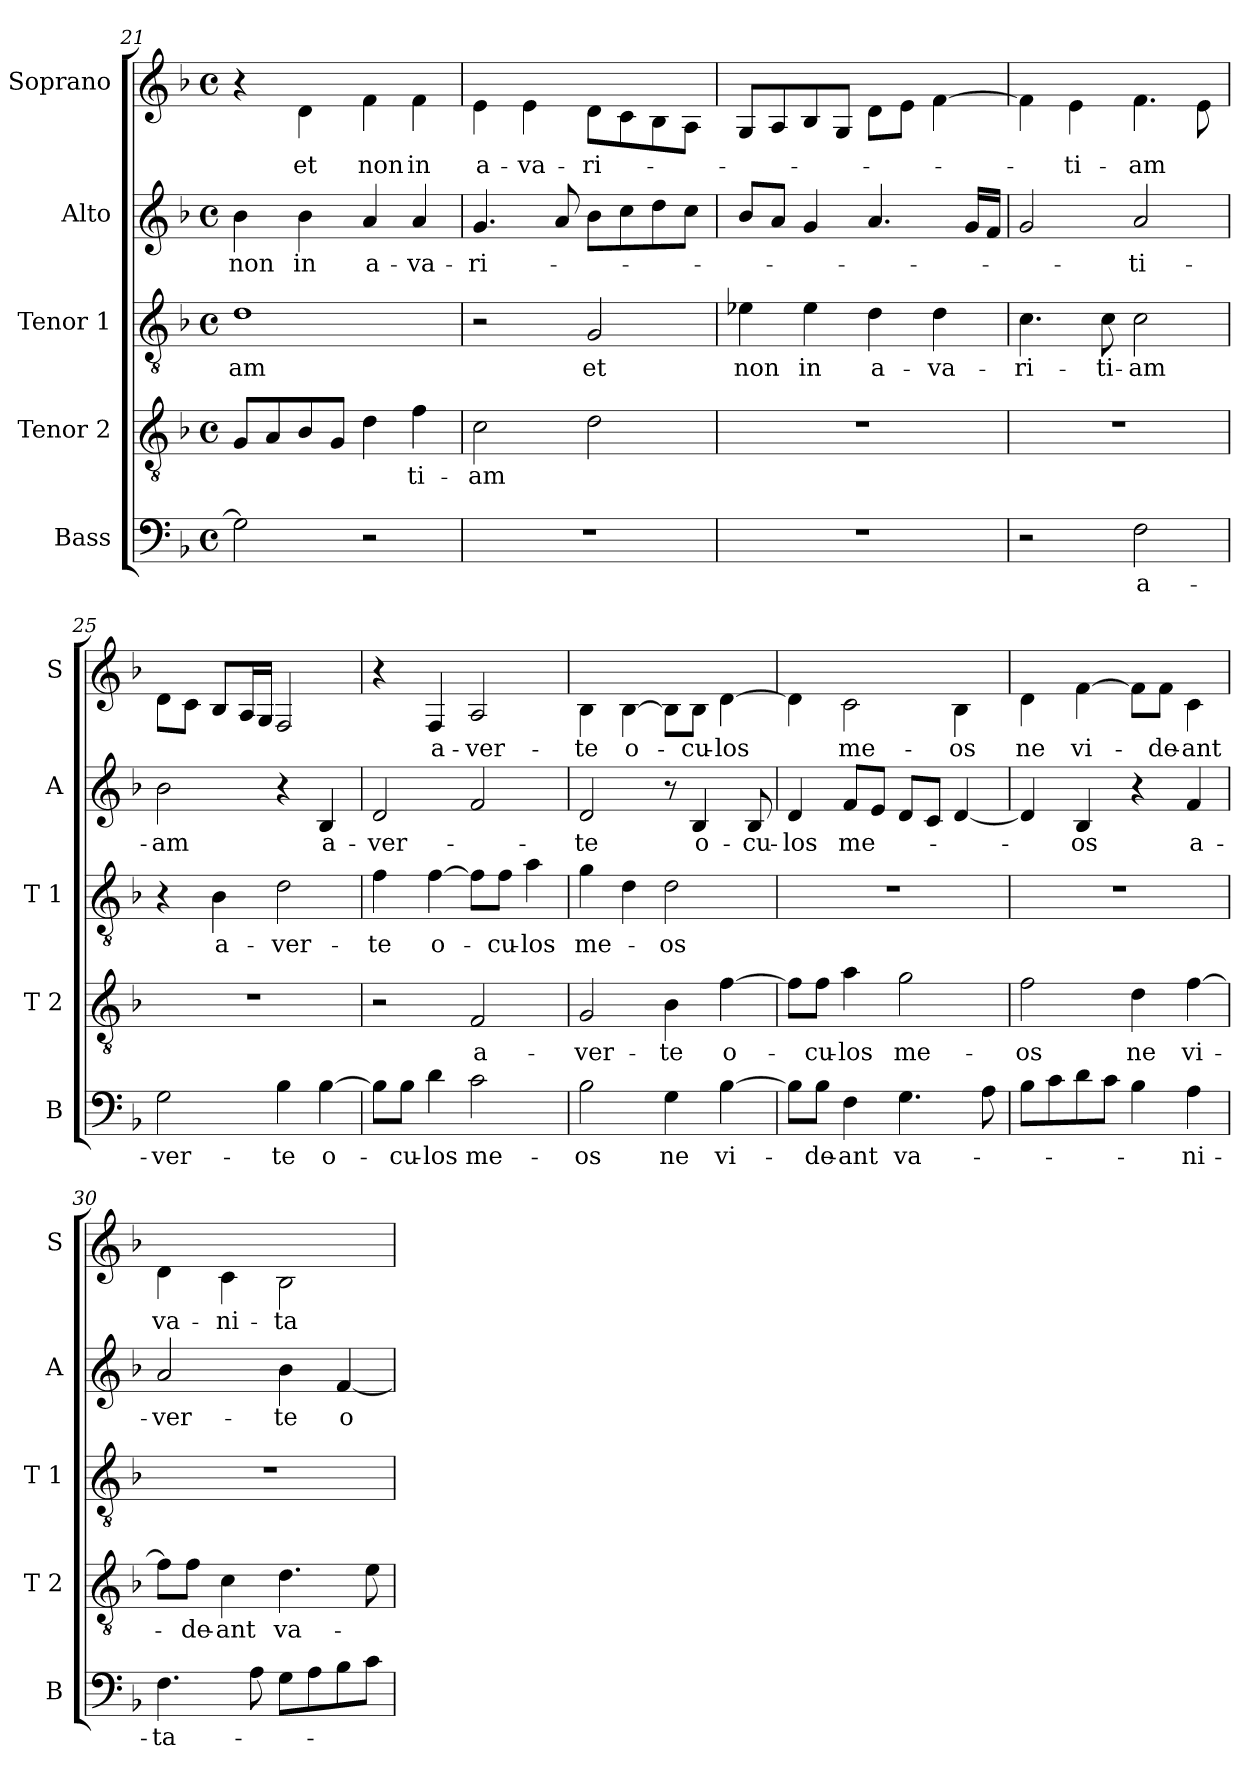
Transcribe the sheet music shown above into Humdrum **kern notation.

**kern	**text	**kern	**text	**kern	**text	**kern	**text	**kern	**text
*part5	*part5	*part4	*part4	*part3	*part3	*part2	*part2	*part1	*part1
*staff5	*staff5	*staff4	*staff4	*staff3	*staff3	*staff2	*staff2	*staff1	*staff1
*I"Bass	*	*I"Tenor 2	*	*I"Tenor 1	*	*I"Alto	*	*I"Soprano	*
*I'B	*	*I'T 2	*	*I'T 1	*	*I'A	*	*I'S	*
*clefF4	*	*clefGv2	*	*clefGv2	*	*clefG2	*	*clefG2	*
*	*	*	*	*	*	*	*	*ITrd-7c-12	*
*k[b-]	*	*k[b-]	*	*k[b-]	*	*k[b-]	*	*k[b-]	*
*d:	*	*d:	*	*d:	*	*d:	*	*d:	*
*M4/4	*	*M4/4	*	*M4/4	*	*M4/4	*	*M4/4	*
*met(c)	*	*met(c)	*	*met(c)	*	*met(c)	*	*met(c)	*
=21	=21	=21	=21	=21	=21	=21	=21	=21	=21
2G\]	.	8G/L	.	1d	-am	4b-\	non	4r	.
.	.	8A/	.	.	.	.	.	.	.
.	.	8B-/	.	.	.	4b-\	in	4dd\	et
.	.	8G/J	.	.	.	.	.	.	.
2r	.	4d\	.	.	.	4a/	a-	4ff\	non
.	.	4f\	-ti-	.	.	4a/	-va-	4ff\	in
!!LO:LB:g=z
=22	=22	=22	=22	=22	=22	=22	=22	=22	=22
1r	.	2c\	-am	2r	.	4.g/	-ri-	4ee\	a-
.	.	.	.	.	.	.	.	4ee\	-va-
.	.	.	.	.	.	8a/	.	.	.
.	.	2d\	.	2G/	et	8b-\L	.	8dd\L	-ri-
.	.	.	.	.	.	8cc\	.	8cc\	.
.	.	.	.	.	.	8dd\	.	8b-\	.
.	.	.	.	.	.	8cc\J	.	8a\J	.
=23	=23	=23	=23	=23	=23	=23	=23	=23	=23
1r	.	1r	.	4e-X\	non	8b-/L	.	8g/L	.
.	.	.	.	.	.	8a/J	.	8a/	.
.	.	.	.	4e-\	in	4g/	.	8b-/	.
.	.	.	.	.	.	.	.	8g/J	.
.	.	.	.	4d\	a-	4.a/	.	8dd\L	.
.	.	.	.	.	.	.	.	8ee\J	.
.	.	.	.	4d\	-va-	.	.	[4ff\	.
.	.	.	.	.	.	16g/LL	.	.	.
.	.	.	.	.	.	16f/JJ	.	.	.
=24	=24	=24	=24	=24	=24	=24	=24	=24	=24
2r	.	1r	.	4.c\	-ri-	2g/	.	4ff\]	.
.	.	.	.	.	.	.	.	4ee\	-ti-
.	.	.	.	8c\	-ti-	.	.	.	.
2F\	a-	.	.	2c\	-am	2a/	-ti-	4.ff\	-am
.	.	.	.	.	.	.	.	8ee\	.
=25	=25	=25	=25	=25	=25	=25	=25	=25	=25
2G\	-ver-	1r	.	4r	.	2b-\	-am	8dd\L	.
.	.	.	.	.	.	.	.	8cc\J	.
.	.	.	.	4B-\	a-	.	.	8b-/L	.
.	.	.	.	.	.	.	.	16a/L	.
.	.	.	.	.	.	.	.	16g/JJ	.
4B-\	-te	.	.	2d\	-ver-	4r	.	2f/	.
[4B-\	o-	.	.	.	.	4B-/	a-	.	.
!!LO:PB:g=z
=26	=26	=26	=26	=26	=26	=26	=26	=26	=26
8B-\L]	.	2r	.	4f\	-te	2d/	-ver-	4r	.
8B-\J	-cu-	.	.	.	.	.	.	.	.
4d\	-los	.	.	[4f\	o-	.	.	4f/	a-
2c\	me-	2F/	a-	8f\L]	.	2f/	.	2a/	-ver-
.	.	.	.	8f\J	-cu-	.	.	.	.
.	.	.	.	4a\	-los	.	.	.	.
=27	=27	=27	=27	=27	=27	=27	=27	=27	=27
2B-\	-os	2G/	-ver-	4g\	me-	2d/	-te	4b-\	-te
.	.	.	.	4d\	.	.	.	[4b-\	o-
4G\	ne	4B-\	-te	2d\	-os	8r	.	8b-\L]	.
.	.	.	.	.	.	4B-/	o-	8b-\J	-cu-
[4B-\	vi-	[4f\	o-	.	.	.	.	[4dd\	-los
.	.	.	.	.	.	8B-/	-cu-	.	.
=28	=28	=28	=28	=28	=28	=28	=28	=28	=28
8B-\L]	.	8f\L]	.	1r	.	4d/	-los	4dd\]	.
8B-\J	-de-	8f\J	-cu-	.	.	.	.	.	.
4F\	-ant	4a\	-los	.	.	8f/L	me-	2cc\	me-
.	.	.	.	.	.	8e/J	.	.	.
4.G\	va-	2g\	me-	.	.	8d/L	.	.	.
.	.	.	.	.	.	8c/J	.	.	.
.	.	.	.	.	.	[4d/	.	4b-\	-os
8A\	.	.	.	.	.	.	.	.	.
=29	=29	=29	=29	=29	=29	=29	=29	=29	=29
8B-\L	.	2f\	-os	1r	.	4d/]	.	4dd\	ne
8c\	.	.	.	.	.	.	.	.	.
8d\	.	.	.	.	.	4B-/	-os	[4ff\	vi-
8c\J	.	.	.	.	.	.	.	.	.
4B-\	.	4d\	ne	.	.	4r	.	8ff\L]	.
.	.	.	.	.	.	.	.	8ff\J	-de-
4A\	-ni-	[4f\	vi-	.	.	4f/	a-	4cc\	-ant
!!LO:LB:g=z
=30	=30	=30	=30	=30	=30	=30	=30	=30	=30
4.F\	-ta-	8f\L]	.	1r	.	2a/	-ver-	4dd\	va-
.	.	8f\J	-de-	.	.	.	.	.	.
.	.	4c\	-ant	.	.	.	.	4cc\	-ni-
8A\	.	.	.	.	.	.	.	.	.
8G\L	.	4.d\	va-	.	.	4b-\	-te	2b-\	-ta-
8A\	.	.	.	.	.	.	.	.	.
8B-\	.	.	.	.	.	[4f/	o-	.	.
8c\J	.	8e\	.	.	.	.	.	.	.
=	=	=	=	=	=	=	=	=	=
*-	*-	*-	*-	*-	*-	*-	*-	*-	*-
